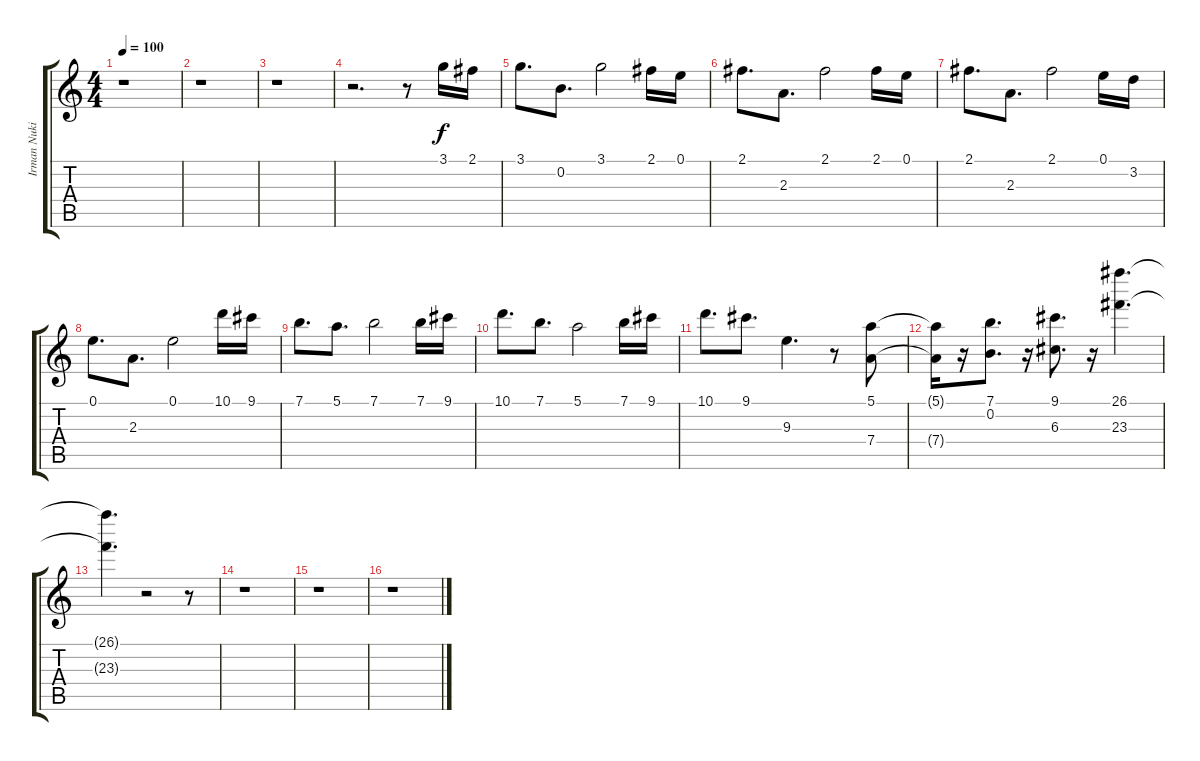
\track ("Irman Nuki Lead" "Irman Nuki") {instrument overdrivenguitar}
\staff {score tabs}
\tuning (E4 B3 G3 D3 A2 E2) {hide}
\ts (4 4)
\tempo 100
\clef g2
\ks c
r.1{dy f} |
r.1 |
r.1 |
r.2{d} r.8 3.1.16{volume 12} 2.1.16 |
3.1.8{d} 0.2.8{d} 3.1.2 2.1.16 0.1.16 |
2.1.8{d} 2.3.8{d} 2.1.2 2.1.16 0.1.16 |
2.1.8{d} 2.3.8{d} 2.1.2 0.1.16 3.2.16 |
0.1.8{d} 2.3.8{d} 0.1.2 10.1.16 9.1.16 |
7.1.8{d} 5.1.8{d} 7.1.2 7.1.16 9.1.16 |
10.1.8{d} 7.1.8{d} 5.1.2 7.1.16 9.1.16 |
10.1.8{d} 9.1.8{d} 9.3.4{d} r.8 (5.1 7.4).8 |
(5.1{t} 7.4{t}).16 r.16 (7.1 0.2).8{d} r.16 (9.1 6.3).8{d} r.16 (26.1 23.3).4{d} |
(26.1{t} 23.3{t}).4{d} r.2 r.8 |
r.1 |
r.1 |
r.1
